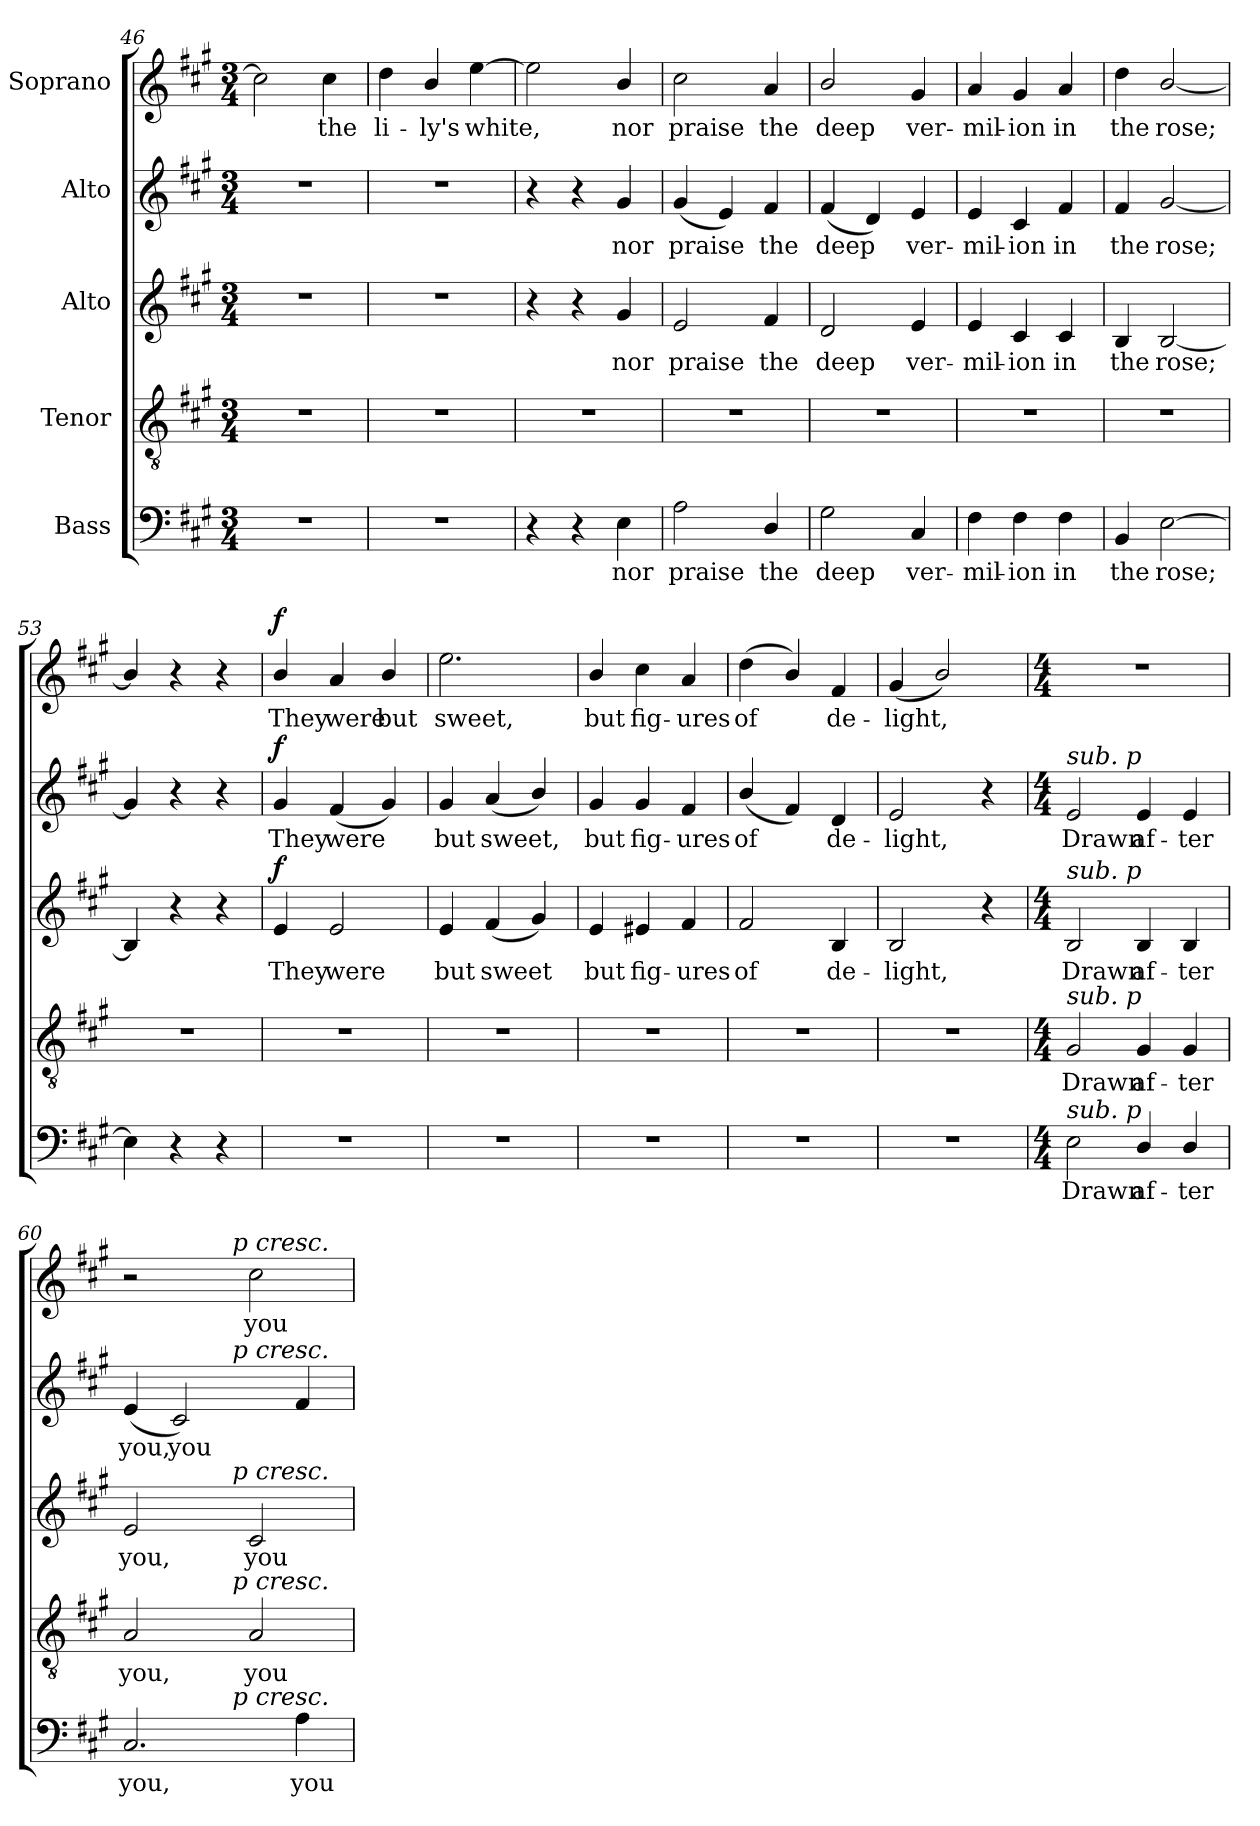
**kern	**text	**kern	**text	**kern	**text	**dynam	**kern	**text	**dynam	**kern	**text	**dynam
*part5	*part5	*part4	*part4	*part3	*part3	*part3	*part2	*part2	*part2	*part1	*part1	*part1
*staff5	*staff5	*staff4	*staff4	*staff3	*staff3	*staff3	*staff2	*staff2	*staff2	*staff1	*staff1	*staff1
*I"Bass	*	*I"Tenor	*	*I"Alto	*	*	*I"Alto	*	*	*I"Soprano	*	*
*clefF4	*	*clefGv2	*	*clefG2	*	*	*clefG2	*	*	*clefG2	*	*
*k[f#c#g#]	*	*k[f#c#g#]	*	*k[f#c#g#]	*	*	*k[f#c#g#]	*	*	*k[f#c#g#]	*	*
*A:	*	*A:	*	*A:	*	*	*A:	*	*	*A:	*	*
*M3/4	*	*M3/4	*	*M3/4	*	*	*M3/4	*	*	*M3/4	*	*
=46	=46	=46	=46	=46	=46	=46	=46	=46	=46	=46	=46	=46
!LO:N:vis=1	!	!LO:N:vis=1	!	!LO:N:vis=1	!	!	!LO:N:vis=1	!	!	!	!	!
2.r	.	2.r	.	2.r	.	.	2.r	.	.	2cc#\]	.	.
!	!	!	!	!	!	!	!	!	!	!	!LO:LY:b:cj	!
.	.	.	.	.	.	.	.	.	.	4cc#\	the	.
=47	=47	=47	=47	=47	=47	=47	=47	=47	=47	=47	=47	=47
!LO:N:vis=1	!	!LO:N:vis=1	!	!LO:N:vis=1	!	!	!LO:N:vis=1	!	!	!	!LO:LY:b:cj	!
2.r	.	2.r	.	2.r	.	.	2.r	.	.	4dd\	li-	.
!	!	!	!	!	!	!	!	!	!	!	!LO:LY:b:cj	!
.	.	.	.	.	.	.	.	.	.	4b/	-ly's	.
!	!	!	!	!	!	!	!	!	!	!	!LO:LY:b	!
.	.	.	.	.	.	.	.	.	.	[>4ee\	white,	.
=48	=48	=48	=48	=48	=48	=48	=48	=48	=48	=48	=48	=48
!	!	!LO:N:vis=1	!	!	!	!	!	!	!	!	!	!
4r	.	2.r	.	4r	.	.	4r	.	.	2ee\]	.	.
4r	.	.	.	4r	.	.	4r	.	.	.	.	.
!	!LO:LY:b:cj	!	!	!	!LO:LY:b:cj	!	!	!LO:LY:b:cj	!	!	!LO:LY:b:cj	!
4E\	nor	.	.	4g#/	nor	.	4g#/	nor	.	4b/	nor	.
=49	=49	=49	=49	=49	=49	=49	=49	=49	=49	=49	=49	=49
!	!LO:LY:b	!LO:N:vis=1	!	!	!LO:LY:b	!	!	!LO:LY:b	!	!	!LO:LY:b:cj	!
2A\	praise	2.r	.	2e/	praise	.	(<4g#/	praise	.	2cc#\	praise	.
.	.	.	.	.	.	.	4e/)	.	.	.	.	.
!	!LO:LY:b:cj	!	!	!	!LO:LY:b:cj	!	!	!LO:LY:b:cj	!	!	!LO:LY:b:cj	!
4D/	the	.	.	4f#/	the	.	4f#/	the	.	4a/	the	.
=50	=50	=50	=50	=50	=50	=50	=50	=50	=50	=50	=50	=50
!	!LO:LY:b	!LO:N:vis=1	!	!	!LO:LY:b	!	!	!LO:LY:b	!	!	!LO:LY:b:cj	!
2G#\	deep	2.r	.	2d/	deep	.	(<4f#/	deep	.	2b/	deep	.
.	.	.	.	.	.	.	4d/)	.	.	.	.	.
!	!LO:LY:b:cj	!	!	!	!LO:LY:b:cj	!	!	!LO:LY:b:cj	!	!	!LO:LY:b:cj	!
4C#/	ver-	.	.	4e/	ver-	.	4e/	ver-	.	4g#/	ver-	.
!!LO:PB:g=z
=51	=51	=51	=51	=51	=51	=51	=51	=51	=51	=51	=51	=51
!	!LO:LY:b	!LO:N:vis=1	!	!	!LO:LY:b	!	!	!LO:LY:b	!	!	!LO:LY:b	!
4F#\	-mil-	2.r	.	4e/	-mil-	.	4e/	-mil-	.	4a/	-mil-	.
!	!LO:LY:b:rj	!	!	!	!LO:LY:b:rj	!	!	!LO:LY:b:rj	!	!	!LO:LY:b:rj	!
4F#\	-ion	.	.	4c#/	-ion	.	4c#/	-ion	.	4g#/	-ion	.
!	!LO:LY:b:cj	!	!	!	!LO:LY:b:cj	!	!	!LO:LY:b:cj	!	!	!LO:LY:b:cj	!
4F#\	in	.	.	4c#/	in	.	4f#/	in	.	4a/	in	.
=52	=52	=52	=52	=52	=52	=52	=52	=52	=52	=52	=52	=52
!	!LO:LY:b:cj	!LO:N:vis=1	!	!	!LO:LY:b:cj	!	!	!LO:LY:b:cj	!	!	!LO:LY:b:cj	!
4BB/	the	2.r	.	4B/	the	.	4f#/	the	.	4dd\	the	.
!	!LO:LY:b:cj	!	!	!	!LO:LY:b:cj	!	!	!LO:LY:b:cj	!	!	!LO:LY:b:cj	!
[>2E\	rose;	.	.	[<2B/	rose;	.	[<2g#/	rose;	.	[<2b/	rose;	.
=53	=53	=53	=53	=53	=53	=53	=53	=53	=53	=53	=53	=53
!	!	!LO:N:vis=1	!	!	!	!	!	!	!	!	!	!
4E\]	.	2.r	.	4B/]	.	.	4g#/]	.	.	4b/]	.	.
4r	.	.	.	4r	.	.	4r	.	.	4r	.	.
4r	.	.	.	4r	.	.	4r	.	.	4r	.	.
=54	=54	=54	=54	=54	=54	=54	=54	=54	=54	=54	=54	=54
!LO:N:vis=1	!	!LO:N:vis=1	!	!	!LO:LY:b:cj	!LO:DY:a	!	!LO:LY:b:cj	!LO:DY:a	!	!LO:LY:b:cj	!LO:DY:a
2.r	.	2.r	.	4e/	They	f	4g#/	They	f	4b/	They	f
!	!	!	!	!	!LO:LY:b	!	!	!LO:LY:b	!	!	!LO:LY:b:cj	!
.	.	.	.	2e/	were	.	(<4f#/	were	.	4a/	were	.
!	!	!	!	!	!	!	!	!	!	!	!LO:LY:b:cj	!
.	.	.	.	.	.	.	4g#/)	.	.	4b/	but	.
=55	=55	=55	=55	=55	=55	=55	=55	=55	=55	=55	=55	=55
!LO:N:vis=1	!	!LO:N:vis=1	!	!	!LO:LY:b:cj	!	!	!LO:LY:b:cj	!	!	!LO:LY:b	!
2.r	.	2.r	.	4e/	but	.	4g#/	but	.	2.ee\	sweet,	.
!	!	!	!	!	!LO:LY:b	!	!	!LO:LY:b	!	!	!	!
.	.	.	.	(<4f#/	sweet	.	(<4a/	sweet,	.	.	.	.
.	.	.	.	4g#/)	.	.	4b/)	.	.	.	.	.
=56	=56	=56	=56	=56	=56	=56	=56	=56	=56	=56	=56	=56
!LO:N:vis=1	!	!LO:N:vis=1	!	!	!LO:LY:b:cj	!	!	!LO:LY:b:cj	!	!	!LO:LY:b:cj	!
2.r	.	2.r	.	4e/	but	.	4g#/	but	.	4b/	but	.
!	!	!	!	!	!LO:LY:b	!	!	!LO:LY:b	!	!	!LO:LY:b	!
.	.	.	.	4e#X/	fig-	.	4g#/	fig-	.	4cc#\	fig-	.
!	!	!	!	!	!LO:LY:b:rj	!	!	!LO:LY:b:rj	!	!	!LO:LY:b:rj	!
.	.	.	.	4f#/	-ures	.	4f#/	-ures	.	4a/	-ures	.
=57	=57	=57	=57	=57	=57	=57	=57	=57	=57	=57	=57	=57
!LO:N:vis=1	!	!LO:N:vis=1	!	!	!LO:LY:b:cj	!	!	!LO:LY:b:cj	!	!	!LO:LY:b:cj	!
2.r	.	2.r	.	2f#/	of	.	(<4b/	of	.	(>4dd\	of	.
.	.	.	.	.	.	.	4f#/)	.	.	4b/)	.	.
!	!	!	!	!	!LO:LY:b:cj	!	!	!LO:LY:b:cj	!	!	!LO:LY:b:cj	!
.	.	.	.	4B/	de-	.	4d/	de-	.	4f#/	de-	.
=58	=58	=58	=58	=58	=58	=58	=58	=58	=58	=58	=58	=58
!LO:N:vis=1	!	!LO:N:vis=1	!	!	!LO:LY:b:cj	!	!	!LO:LY:b:cj	!	!	!LO:LY:b	!
2.r	.	2.r	.	2B/	-light,	.	2e/	-light,	.	(<4g#/	-light,	.
.	.	.	.	.	.	.	.	.	.	2b/)	.	.
.	.	.	.	4r	.	.	4r	.	.	.	.	.
!!LO:LB:g=z
=59	=59	=59	=59	=59	=59	=59	=59	=59	=59	=59	=59	=59
*M4/4	*	*M4/4	*	*M4/4	*	*	*M4/4	*	*	*M4/4	*	*
!	!	!	!	!	!	!	!LO:TX:a:i:t=sub. p	!	!	!	!	!
!	!	!	!	!LO:TX:a:i:t=sub. p	!	!	!	!	!	!	!	!
!	!	!LO:TX:a:i:t=sub. p	!	!	!	!	!	!	!	!	!	!
!LO:TX:a:i:t=sub. p	!	!	!	!	!	!	!	!	!	!	!	!
!	!LO:LY:b:cj	!	!LO:LY:b:cj	!	!LO:LY:b:cj	!	!	!LO:LY:b:cj	!	!	!	!
2E\	Drawn	2G#/	Drawn	2B/	Drawn	.	2e/	Drawn	.	1r	.	.
!	!LO:LY:b	!	!LO:LY:b	!	!LO:LY:b	!	!	!LO:LY:b	!	!	!	!
4D/	af-	4G#/	af-	4B/	af-	.	4e/	af-	.	.	.	.
!	!LO:LY:b:rj	!	!LO:LY:b:rj	!	!LO:LY:b:rj	!	!	!LO:LY:b:rj	!	!	!	!
4D/	-ter	4G#/	-ter	4B/	-ter	.	4e/	-ter	.	.	.	.
=60	=60	=60	=60	=60	=60	=60	=60	=60	=60	=60	=60	=60
!	!LO:LY:b:cj	!	!LO:LY:b:cj	!	!LO:LY:b:cj	!	!	!LO:LY:b:cj	!	!	!	!
*^	*	*^	*	*^	*	*	*^	*	*	*^	*	*
2.C#/	4ryy	you,	2A/	4ryy	you,	2e/	4ryy	you,	.	(<4e/	4ryy	you,	.	2r	4ryy	.	.
!	!	!	!	!	!	!	!	!	!	!	!	!LO:LY:b	!	!	!	!	!
.	8ryy	.	.	8ryy	.	.	8ryy	.	.	2c#/)	8ryy	you	.	.	8ryy	.	.
.	16ryy	.	.	16ryy	.	.	16ryy	.	.	.	16ryy	.	.	.	16ryy	.	.
.	64ryy	.	.	64ryy	.	.	64ryy	.	.	.	64ryy	.	.	.	64ryy	.	.
!	!	!	!	!	!	!	!	!	!	!	!	!	!	!	!LO:TX:a:i:t=p cresc.	!	!
!	!	!	!	!	!	!	!	!	!	!	!LO:TX:a:i:t=p cresc.	!	!	!	!	!	!
!	!	!	!	!	!	!	!LO:TX:a:i:t=p cresc.	!	!	!	!	!	!	!	!	!	!
!	!	!	!	!LO:TX:a:i:t=p cresc.	!	!	!	!	!	!	!	!	!	!	!	!	!
!	!LO:TX:a:i:t=p cresc.	!	!	!	!	!	!	!	!	!	!	!	!	!	!	!	!
.	2ryy	.	.	2ryy	.	.	2ryy	.	.	.	2ryy	.	.	.	2ryy	.	.
!	!	!	!	!	!LO:LY:b:cj	!	!	!LO:LY:b:cj	!	!	!	!	!	!	!	!LO:LY:b:cj	!
.	.	.	2A/	.	you	2c#/	.	you	.	.	.	.	.	2cc#\	.	you	.
!	!	!LO:LY:b:rj	!	!	!	!	!	!	!	!	!	!	!	!	!	!	!
4A\	.	you	.	.	.	.	.	.	.	4f#/	.	.	.	.	.	.	.
.	32.ryy	.	.	32.ryy	.	.	32.ryy	.	.	.	32.ryy	.	.	.	32.ryy	.	.
*v	*v	*	*	*	*	*v	*v	*	*	*v	*v	*	*	*v	*v	*	*
*	*	*v	*v	*	*	*	*	*	*	*	*	*	*
=	=	=	=	=	=	=	=	=	=	=	=	=
*-	*-	*-	*-	*-	*-	*-	*-	*-	*-	*-	*-	*-
